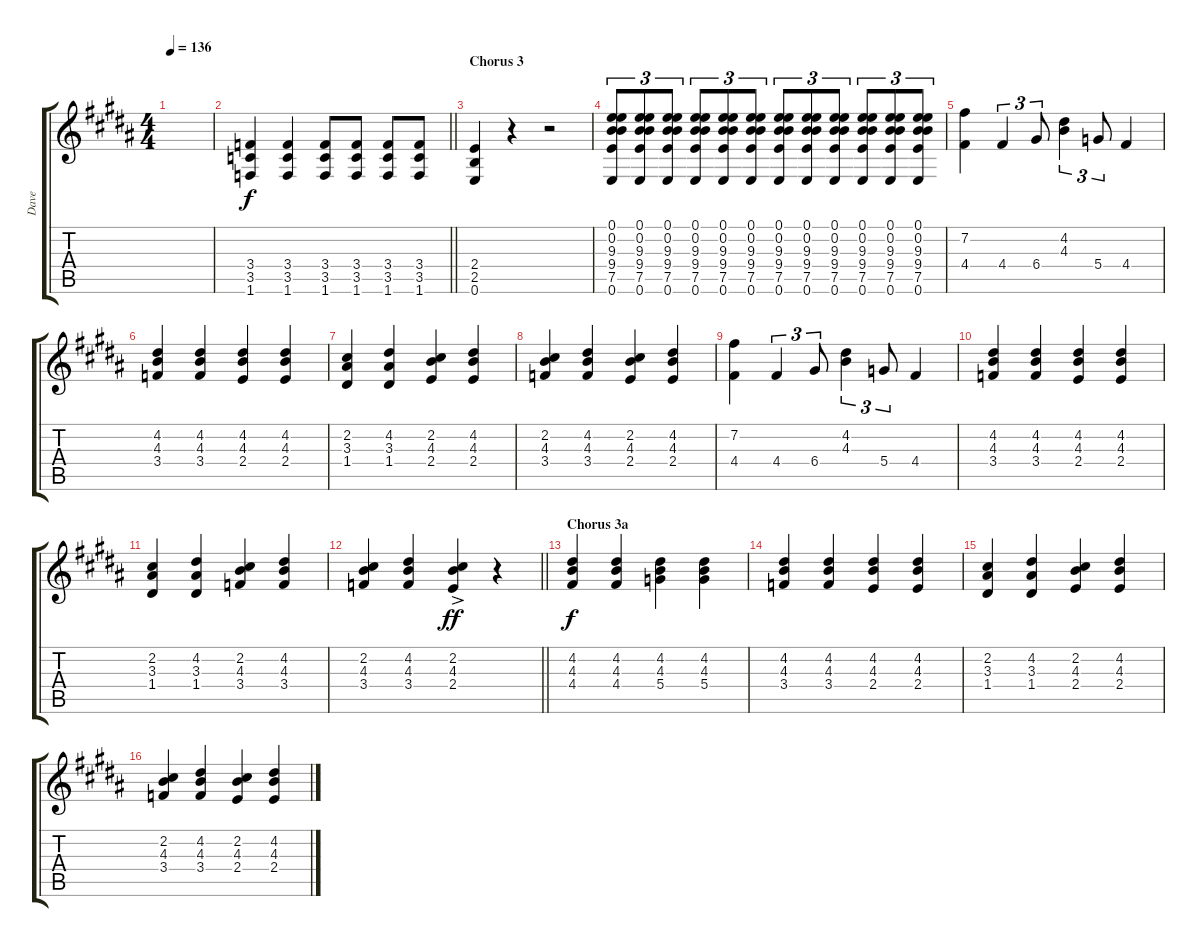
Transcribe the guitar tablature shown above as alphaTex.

\track ("Dave" "Dave") {instrument overdrivenguitar}
\staff {score tabs}
\tuning (E4 B3 G3 D3 A2 E2) {hide}
\ts (4 4)
\tempo 136
\clef g2
\ks b
|
\barLineRight lightlight
(3.4 3.5 1.6).4{dy f} (3.4 3.5 1.6).4 (3.4 3.5 1.6).8 (3.4 3.5 1.6).8 (3.4 3.5 1.6).8 (3.4 3.5 1.6).8 |
\section ("" "Chorus 3")
(2.4 2.5 0.6).4 r.4 r.2 |
(0.1 0.2 9.3 9.4 7.5 0.6).8{tu (3 2)} (0.1 0.2 9.3 9.4 7.5 0.6).8{tu (3 2)} (0.1 0.2 9.3 9.4 7.5 0.6).8{tu (3 2)} (0.1 0.2 9.3 9.4 7.5 0.6).8{tu (3 2)} (0.1 0.2 9.3 9.4 7.5 0.6).8{tu (3 2)} (0.1 0.2 9.3 9.4 7.5 0.6).8{tu (3 2)} (0.1 0.2 9.3 9.4 7.5 0.6).8{tu (3 2)} (0.1 0.2 9.3 9.4 7.5 0.6).8{tu (3 2)} (0.1 0.2 9.3 9.4 7.5 0.6).8{tu (3 2)} (0.1 0.2 9.3 9.4 7.5 0.6).8{tu (3 2)} (0.1 0.2 9.3 9.4 7.5 0.6).8{tu (3 2)} (0.1 0.2 9.3 9.4 7.5 0.6).8{tu (3 2)} |
(7.2 4.4).4 4.4.4{tu (3 2)} 6.4.8{tu (3 2)} (4.2 4.3).4{tu (3 2)} 5.4.8{tu (3 2)} 4.4.4 |
(4.2 4.3 3.4).4 (4.2 4.3 3.4).4 (4.2 4.3 2.4).4 (4.2 4.3 2.4).4 |
(2.2 3.3 1.4).4 (4.2 3.3 1.4).4 (2.2 4.3 2.4).4 (4.2 4.3 2.4).4 |
(2.2 4.3 3.4).4 (4.2 4.3 3.4).4 (2.2 4.3 2.4).4 (4.2 4.3 2.4).4 |
(7.2 4.4).4 4.4.4{tu (3 2)} 6.4.8{tu (3 2)} (4.2 4.3).4{tu (3 2)} 5.4.8{tu (3 2)} 4.4.4 |
(4.2 4.3 3.4).4 (4.2 4.3 3.4).4 (4.2 4.3 2.4).4 (4.2 4.3 2.4).4 |
(2.2 3.3 1.4).4 (4.2 3.3 1.4).4 (2.2 4.3 3.4).4 (4.2 4.3 3.4).4 |
\barLineRight lightlight
(2.2 4.3 3.4).4 (4.2 4.3 3.4).4 (2.2 4.3 2.4{ac}).4{dy ff} r.4 |
\section ("" "Chorus 3a")
(4.2 4.3 4.4).4{dy f} (4.2 4.3 4.4).4 (4.2 4.3 5.4).4 (4.2 4.3 5.4).4 |
(4.2 4.3 3.4).4 (4.2 4.3 3.4).4 (4.2 4.3 2.4).4 (4.2 4.3 2.4).4 |
(2.2 3.3 1.4).4 (4.2 3.3 1.4).4 (2.2 4.3 2.4).4 (4.2 4.3 2.4).4 |
(2.2 4.3 3.4).4 (4.2 4.3 3.4).4 (2.2 4.3 2.4).4 (4.2 4.3 2.4).4
